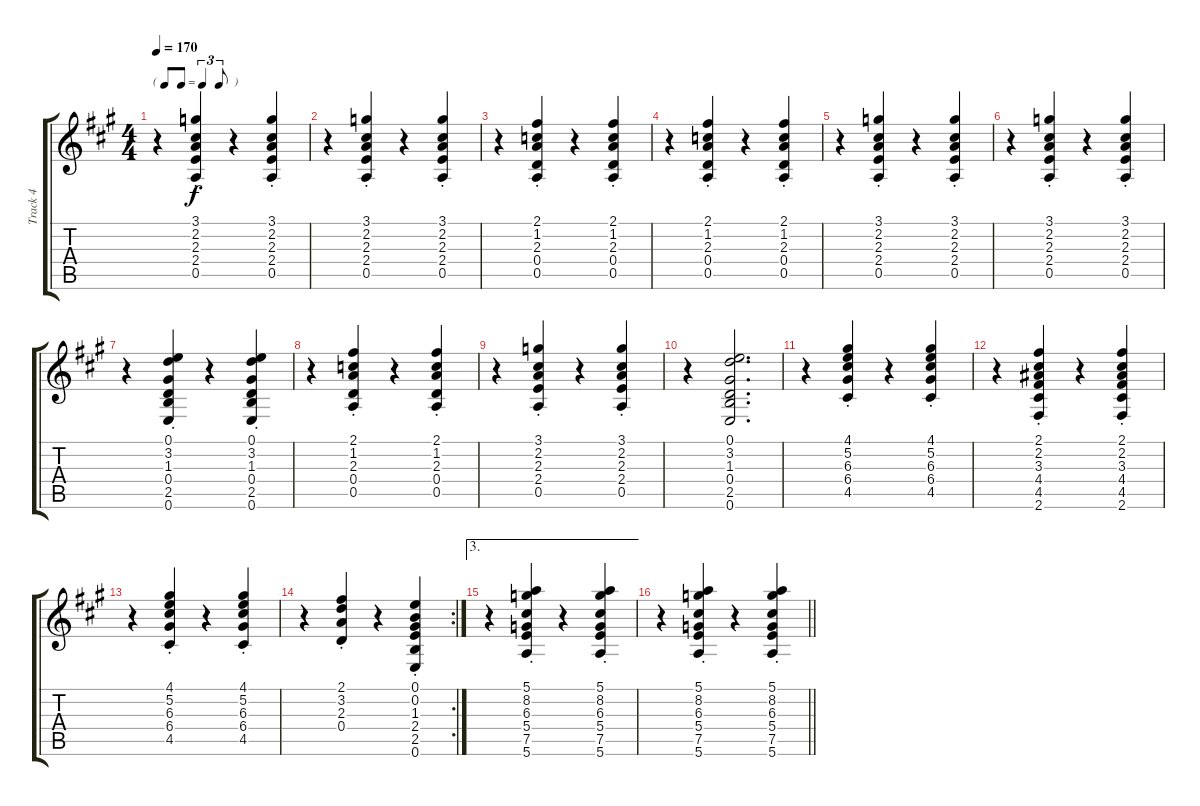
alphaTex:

\track ("Track 4" "Track 4") {instrument electricguitarjazz}
\staff {score tabs}
\tuning (E4 B3 G3 D3 A2 E2) {hide}
\ts (4 4)
\tf triplet8th
\tempo 170
\clef g2
\ks a
r.4{dy f} (3.1{st} 2.2{st} 2.3{st} 2.4{st} 0.5{st}).4 r.4 (3.1{st} 2.2{st} 2.3{st} 2.4{st} 0.5{st}).4 |
r.4 (3.1{st} 2.2{st} 2.3{st} 2.4{st} 0.5{st}).4 r.4 (3.1{st} 2.2{st} 2.3{st} 2.4{st} 0.5{st}).4 |
r.4 (2.1{st} 1.2{st} 2.3{st} 0.4{st} 0.5{st}).4 r.4 (2.1{st} 1.2{st} 2.3{st} 0.4{st} 0.5{st}).4 |
r.4 (2.1{st} 1.2{st} 2.3{st} 0.4{st} 0.5{st}).4 r.4 (2.1{st} 1.2{st} 2.3{st} 0.4{st} 0.5{st}).4 |
r.4 (3.1{st} 2.2{st} 2.3{st} 2.4{st} 0.5{st}).4 r.4 (3.1{st} 2.2{st} 2.3{st} 2.4{st} 0.5{st}).4 |
r.4 (3.1{st} 2.2{st} 2.3{st} 2.4{st} 0.5{st}).4 r.4 (3.1{st} 2.2{st} 2.3{st} 2.4{st} 0.5{st}).4 |
r.4 (0.1{st} 3.2{st} 1.3{st} 0.4{st} 2.5{st} 0.6{st}).4 r.4 (0.1{st} 3.2{st} 1.3{st} 0.4{st} 2.5{st} 0.6{st}).4 |
r.4 (2.1{st} 1.2{st} 2.3{st} 0.4{st} 0.5{st}).4 r.4 (2.1{st} 1.2{st} 2.3{st} 0.4{st} 0.5{st}).4 |
r.4 (3.1{st} 2.2{st} 2.3{st} 2.4{st} 0.5{st}).4 r.4 (3.1{st} 2.2{st} 2.3{st} 2.4{st} 0.5{st}).4 |
r.4 (0.1 3.2 1.3 0.4 2.5 0.6).2{d} |
r.4 (4.1{st} 5.2{st} 6.3{st} 6.4{st} 4.5{st}).4 r.4 (4.1{st} 5.2{st} 6.3{st} 6.4{st} 4.5{st}).4 |
r.4 (2.1{st} 2.2{st} 3.3{st} 4.4{st} 4.5{st} 2.6{st}).4 r.4 (2.1{st} 2.2{st} 3.3{st} 4.4{st} 4.5{st} 2.6{st}).4 |
r.4 (4.1{st} 5.2{st} 6.3{st} 6.4{st} 4.5{st}).4 r.4 (4.1{st} 5.2{st} 6.3{st} 6.4{st} 4.5{st}).4 |
\rc 2
r.4 (2.1{st} 3.2{st} 2.3{st} 0.4{st}).4 r.4 (0.1{st} 0.2{st} 1.3{st} 2.4{st} 2.5{st} 0.6{st}).4 |
\ae 3
r.4 (5.1{st} 8.2{st} 6.3{st} 5.4{st} 7.5{st} 5.6{st}).4 r.4 (5.1{st} 8.2{st} 6.3{st} 5.4{st} 7.5{st} 5.6{st}).4 |
\barLineRight lightlight
r.4 (5.1{st} 8.2{st} 6.3{st} 5.4{st} 7.5{st} 5.6{st}).4 r.4 (5.1{st} 8.2{st} 6.3{st} 5.4{st} 7.5{st} 5.6{st}).4
